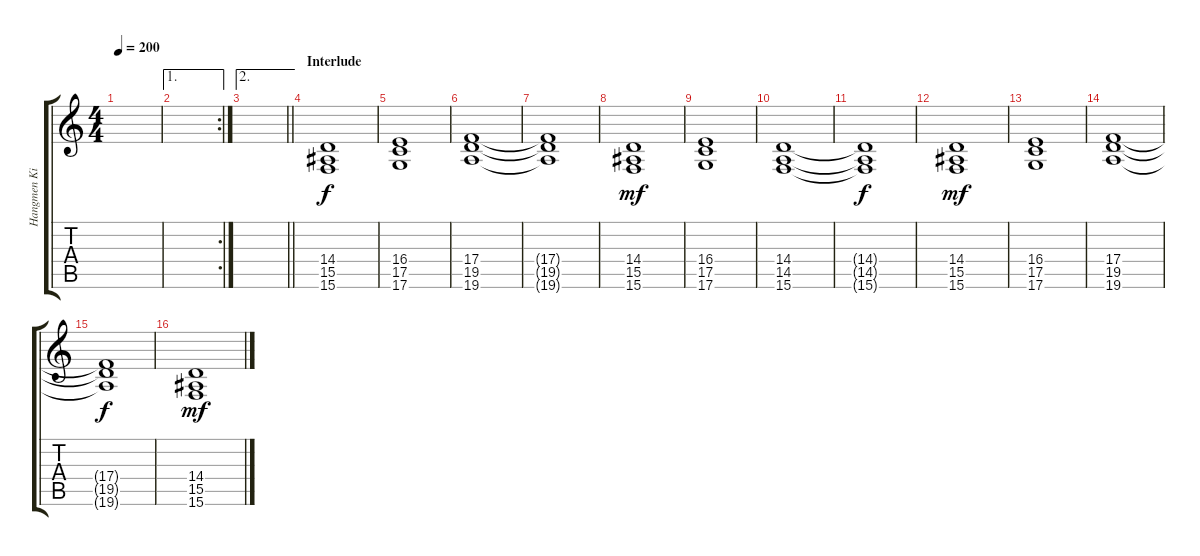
\track ("Hangmen Kinderchor " "Hangmen Ki") {instrument choiraahs}
\staff {score tabs}
\tuning (D4 A3 F3 C3 G2 D2) {hide}
\ts (4 4)
\tempo 200
\clef g2
\ks c
|
\ae 1
\rc 2
|
\ae 2
\barLineRight lightlight
|
\section ("" "Interlude")
(14.4 15.5 15.6).1{volume 11} |
(16.4 17.5 17.6).1 |
(17.4 19.5 19.6).1 |
(17.4{t} 19.5{t} 19.6{t}).1{dy f} |
(14.4 15.5 15.6).1{dy mf} |
(16.4 17.5 17.6).1 |
(14.4 14.5 15.6).1 |
(14.4{t} 14.5{t} 15.6{t}).1{dy f} |
(14.4 15.5 15.6).1{dy mf} |
(16.4 17.5 17.6).1 |
(17.4 19.5 19.6).1 |
(17.4{t} 19.5{t} 19.6{t}).1{dy f} |
(14.4 15.5 15.6).1{dy mf}
